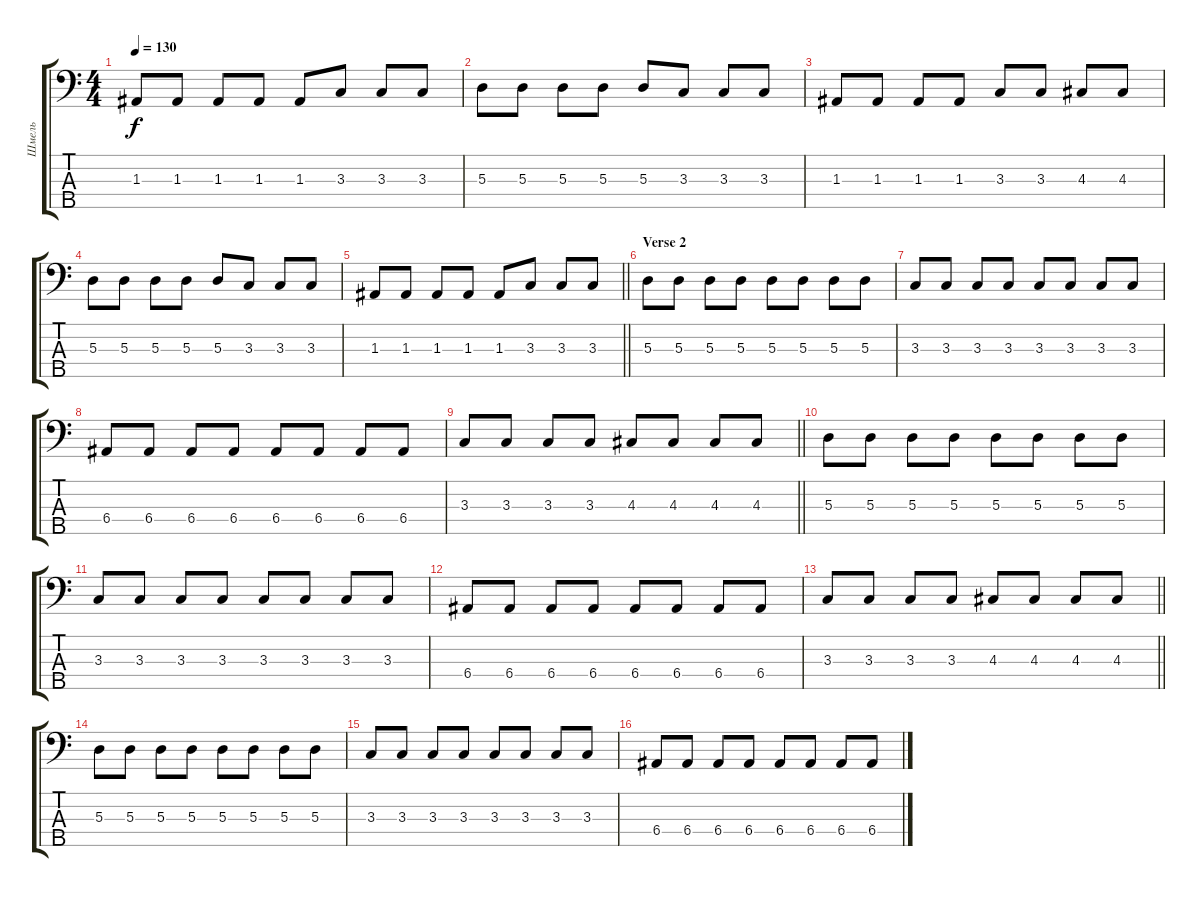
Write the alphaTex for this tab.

\track ("Шмель" "Шмель") {instrument electricbassfinger}
\staff {score tabs}
\tuning (G2 D2 A1 E1 B0) {hide}
\ts (4 4)
\tempo 130
\clef f4
\ks c
1.3.8{dy f} 1.3.8 1.3.8 1.3.8 1.3.8 3.3.8 3.3.8 3.3.8 |
5.3.8 5.3.8 5.3.8 5.3.8 5.3.8 3.3.8 3.3.8 3.3.8 |
1.3.8 1.3.8 1.3.8 1.3.8 3.3.8 3.3.8 4.3.8 4.3.8 |
5.3.8 5.3.8 5.3.8 5.3.8 5.3.8 3.3.8 3.3.8 3.3.8 |
\barLineRight lightlight
1.3.8 1.3.8 1.3.8 1.3.8 1.3.8 3.3.8 3.3.8 3.3.8 |
\section ("" "Verse 2")
5.3.8 5.3.8 5.3.8 5.3.8 5.3.8 5.3.8 5.3.8 5.3.8 |
3.3.8 3.3.8 3.3.8 3.3.8 3.3.8 3.3.8 3.3.8 3.3.8 |
6.4.8 6.4.8 6.4.8 6.4.8 6.4.8 6.4.8 6.4.8 6.4.8 |
\barLineRight lightlight
3.3.8 3.3.8 3.3.8 3.3.8 4.3.8 4.3.8 4.3.8 4.3.8 |
5.3.8 5.3.8 5.3.8 5.3.8 5.3.8 5.3.8 5.3.8 5.3.8 |
3.3.8 3.3.8 3.3.8 3.3.8 3.3.8 3.3.8 3.3.8 3.3.8 |
6.4.8 6.4.8 6.4.8 6.4.8 6.4.8 6.4.8 6.4.8 6.4.8 |
\barLineRight lightlight
3.3.8 3.3.8 3.3.8 3.3.8 4.3.8 4.3.8 4.3.8 4.3.8 |
5.3.8 5.3.8 5.3.8 5.3.8 5.3.8 5.3.8 5.3.8 5.3.8 |
3.3.8 3.3.8 3.3.8 3.3.8 3.3.8 3.3.8 3.3.8 3.3.8 |
6.4.8 6.4.8 6.4.8 6.4.8 6.4.8 6.4.8 6.4.8 6.4.8
